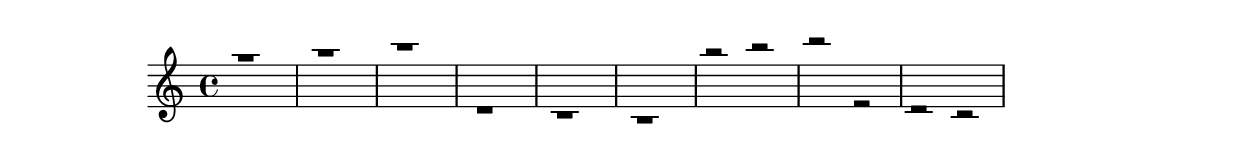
\version "1.7.18"
\header {
texidoc = "whole and half rests moving outside the staff should get
ledger lines"
}


\score {
\notes  {
   \property Voice.Rest \set #'staff-position  = #4
  r1 \property Voice.Rest \set #'staff-position  = #5
  r1 \property Voice.Rest \set #'staff-position  = #6
  
  r1 \property Voice.Rest \set #'staff-position  = #-6
  r1 \property Voice.Rest \set #'staff-position  = #-7
  r1 \property Voice.Rest \set #'staff-position  = #-8
  r1

   \property Voice.Rest \set #'staff-position  = #6
  r2 \property Voice.Rest \set #'staff-position  = #7
  r2 \property Voice.Rest \set #'staff-position  = #8
  
  r2 \property Voice.Rest \set #'staff-position  = #-4
  r2 \property Voice.Rest \set #'staff-position  = #-5
  r2 \property Voice.Rest \set #'staff-position  = #-6
  r2

  

  
}}

